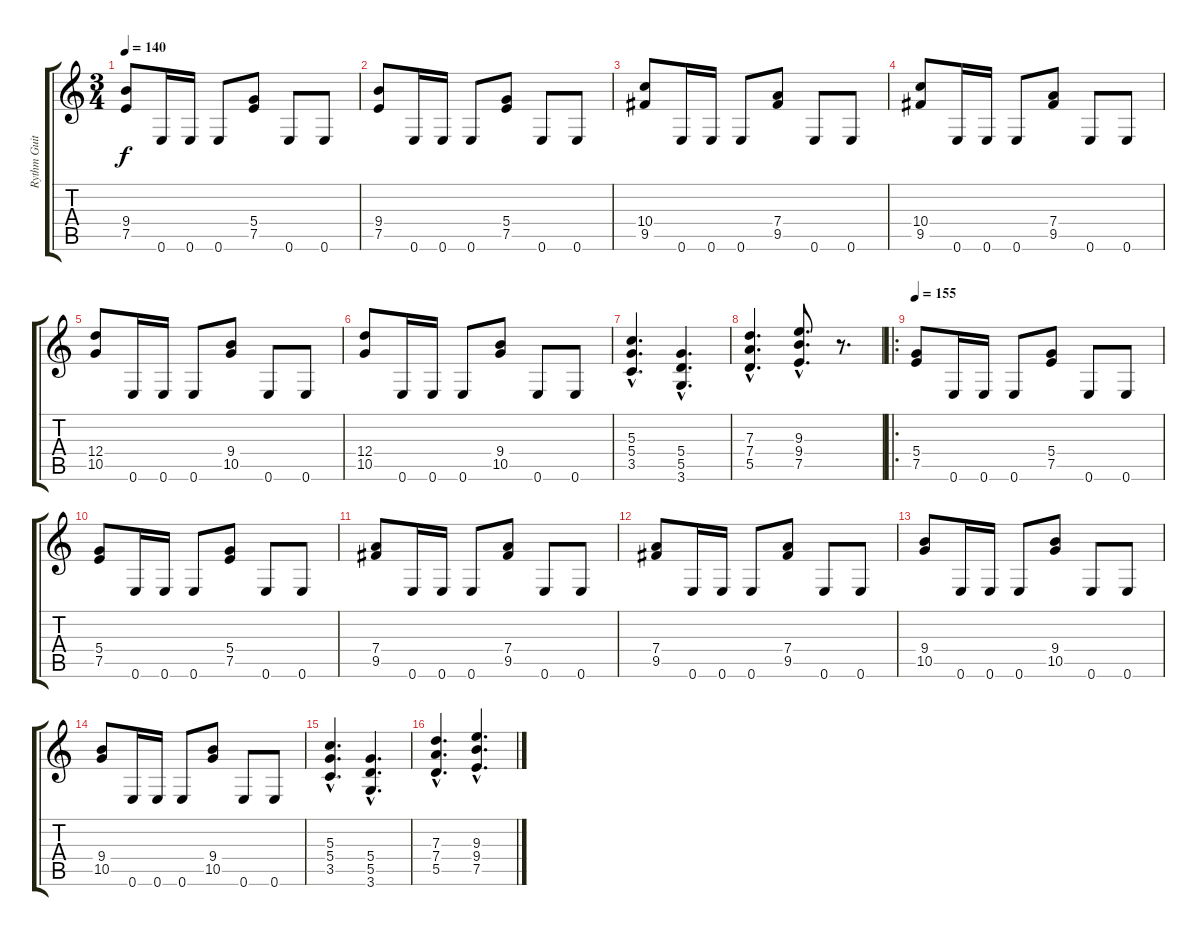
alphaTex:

\track ("Rythm Guitar 1" "Rythm Guit") {instrument distortionguitar}
\staff {score tabs}
\tuning (E4 B3 G3 D3 A2 E2) {hide}
\ts (3 4)
\tempo 140
\clef g2
\ks c
(9.4 7.5).8{dy f} 0.6.16 0.6.16 0.6.8 (5.4 7.5).8 0.6.8 0.6.8 |
(9.4 7.5).8 0.6.16 0.6.16 0.6.8 (5.4 7.5).8 0.6.8 0.6.8 |
(10.4 9.5).8 0.6.16 0.6.16 0.6.8 (7.4 9.5).8 0.6.8 0.6.8 |
(10.4 9.5).8 0.6.16 0.6.16 0.6.8 (7.4 9.5).8 0.6.8 0.6.8 |
(12.4 10.5).8 0.6.16 0.6.16 0.6.8 (9.4 10.5).8 0.6.8 0.6.8 |
(12.4 10.5).8 0.6.16 0.6.16 0.6.8 (9.4 10.5).8 0.6.8 0.6.8 |
(5.3{hac} 5.4{hac} 3.5{hac}).4{d} (5.4{hac} 5.5{hac} 3.6{hac}).4{d} |
(7.3{hac} 7.4{hac} 5.5{hac}).4{d} (9.3{hac} 9.4{hac} 7.5{hac}).8{d} r.8{d} |
\ro
\tempo 155
(5.4 7.5).8 0.6.16 0.6.16 0.6.8 (5.4 7.5).8 0.6.8 0.6.8 |
(5.4 7.5).8 0.6.16 0.6.16 0.6.8 (5.4 7.5).8 0.6.8 0.6.8 |
(7.4 9.5).8 0.6.16 0.6.16 0.6.8 (7.4 9.5).8 0.6.8 0.6.8 |
(7.4 9.5).8 0.6.16 0.6.16 0.6.8 (7.4 9.5).8 0.6.8 0.6.8 |
(9.4 10.5).8 0.6.16 0.6.16 0.6.8 (9.4 10.5).8 0.6.8 0.6.8 |
(9.4 10.5).8 0.6.16 0.6.16 0.6.8 (9.4 10.5).8 0.6.8 0.6.8 |
(5.3{hac} 5.4{hac} 3.5{hac}).4{d} (5.4{hac} 5.5{hac} 3.6{hac}).4{d} |
(7.3{hac} 7.4{hac} 5.5{hac}).4{d} (9.3{hac} 9.4{hac} 7.5{hac}).4{d}
